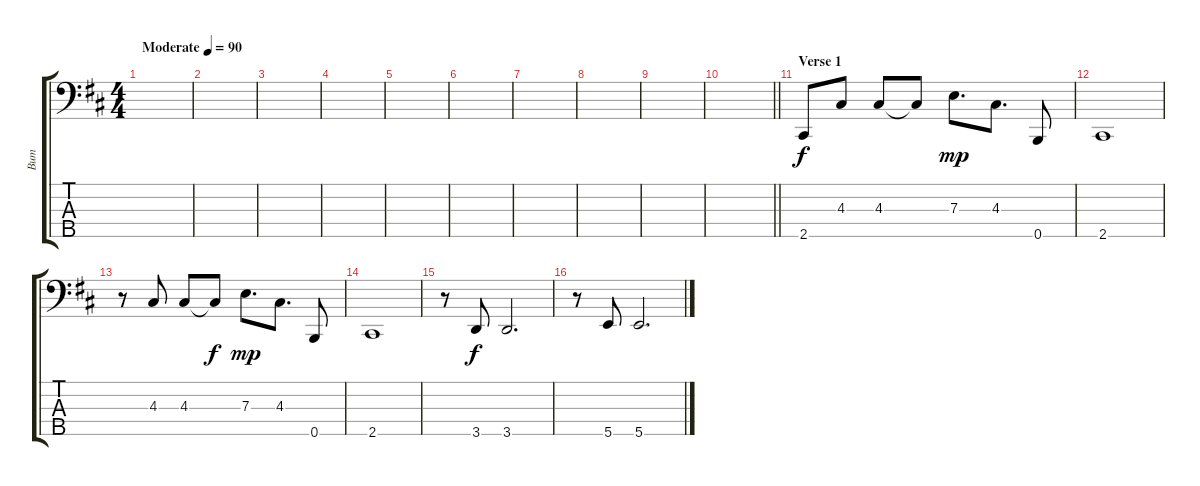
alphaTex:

\track ("Вит" "Вит") {instrument electricbassfinger}
\staff {score tabs}
\tuning (G2 D2 A1 E1 B0) {hide}
\ts (4 4)
\tempo (90 "Moderate")
\clef f4
\ks bminor
|
|
|
|
|
|
|
|
|
\barLineRight lightlight
|
\section ("" "Verse 1")
2.5.8 4.3.8 4.3.8 4.3{t}.8{dy f} 7.3.8{d dy mp} 4.3.8{d} 0.5.8 |
2.5.1 |
r.8 4.3.8 4.3.8 4.3{t}.8{dy f} 7.3.8{d dy mp} 4.3.8{d} 0.5.8 |
2.5.1 |
r.8 3.5.8{dy f} 3.5.2{d} |
r.8 5.5.8 5.5.2{d}
